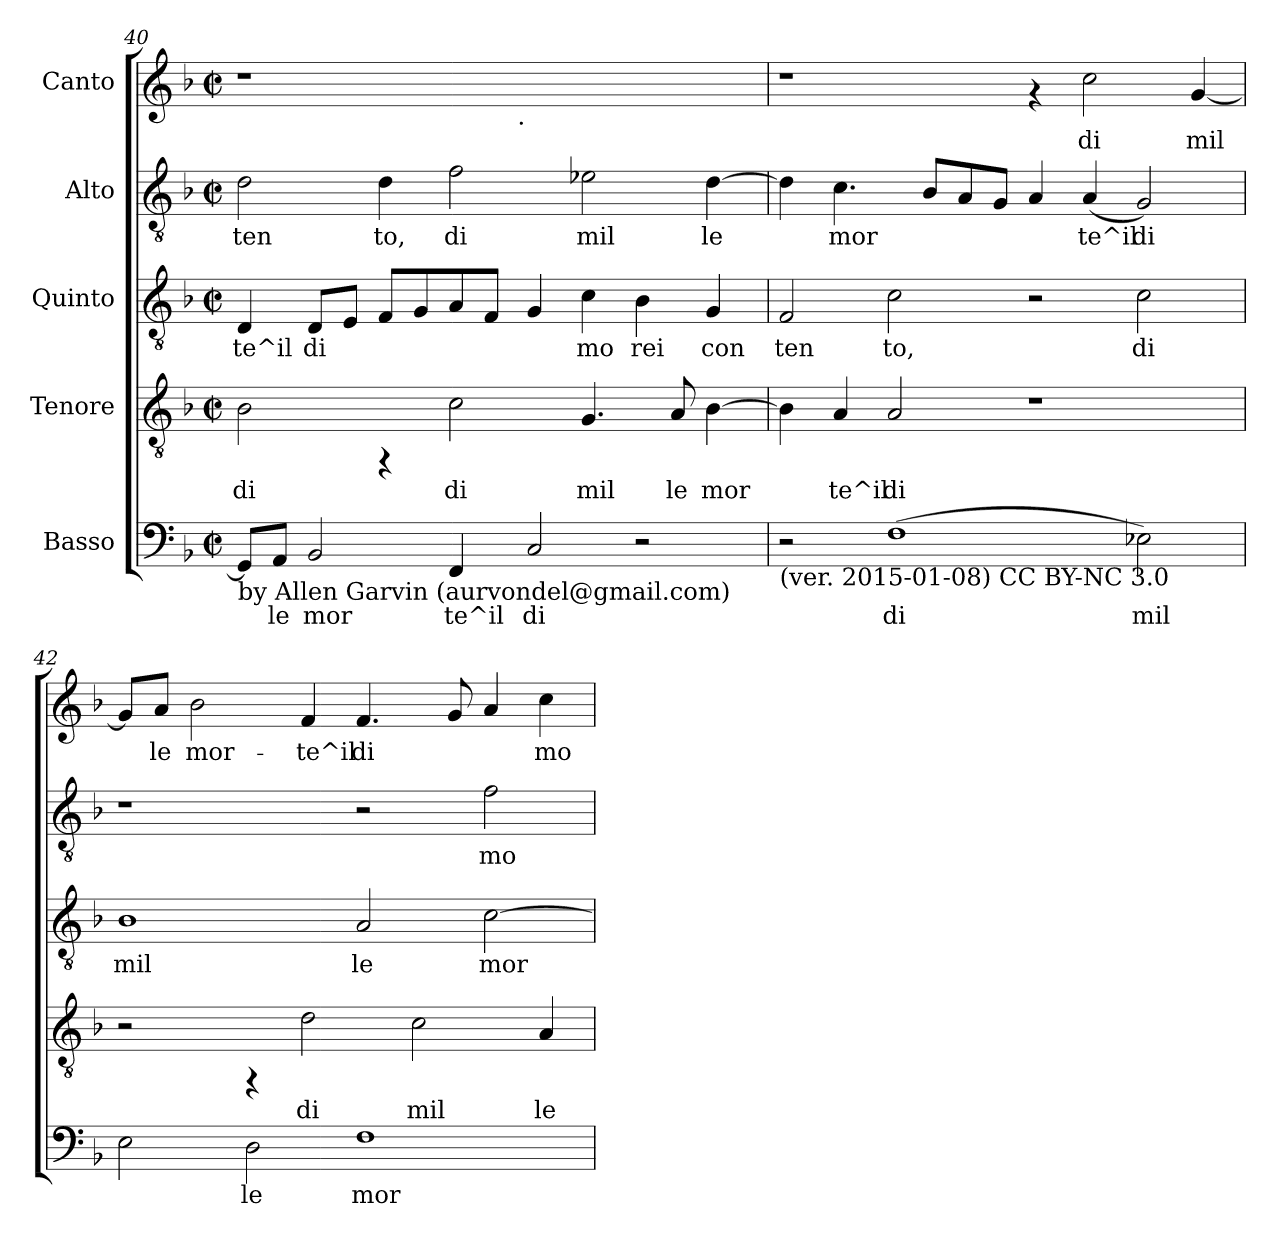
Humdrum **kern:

**kern	**text	**kern	**text	**kern	**text	**kern	**text	**kern	**text
*part5	*part5	*part4	*part4	*part3	*part3	*part2	*part2	*part1	*part1
*staff5	*staff5	*staff4	*staff4	*staff3	*staff3	*staff2	*staff2	*staff1	*staff1
*I"Basso	*	*I"Tenore	*	*I"Quinto	*	*I"Alto	*	*I"Canto	*
*clefF4	*	*clefGv2	*	*clefGv2	*	*clefGv2	*	*clefG2	*
*k[b-]	*	*k[b-]	*	*k[b-]	*	*k[b-]	*	*k[b-]	*
*F:	*	*F:	*	*F:	*	*F:	*	*F:	*
*M2/2	*	*M2/2	*	*M2/2	*	*M2/2	*	*M2/2	*
*met(c|)	*	*met(c|)	*	*met(c|)	*	*met(c|)	*	*met(c|)	*
=40	=40	=40	=40	=40	=40	=40	=40	=40	=40
!LO:TX:b:t=by Allen Garvin (aurvondel@gmail.com)	!	!	!	!	!	!	!	!	!
!	!LO:LY:b:cj	!	!LO:LY:b:cj	!	!LO:LY:b:cj	!	!LO:LY:b:cj	!	!
*	*	*	*	*	*	*	*	*^	*
8GG/L]	.	2B-\	di	4D/	te^il	2d\	ten	1r	2ryy	.
!	!LO:LY:b:cj	!	!	!	!	!	!	!	!	!
8AA/J	le	.	.	.	.	.	.	.	.	.
!	!LO:LY:b:cj	!	!	!	!LO:LY:b:cj	!	!	!	!	!
2BB-/	mor	.	.	8D/L	di	.	.	.	.	.
!	!	!	!	!	!LO:LY:b:cj	!	!	!	!	!
.	.	.	.	8E/J	.	.	.	.	.	.
!	!	!	!	!	!LO:LY:b:cj	!	!LO:LY:b:cj	!	!	!
.	.	4rFF	.	8F/L	.	4d\	to,	.	4ryy	.
!	!	!	!	!	!LO:LY:b:cj	!	!	!	!	!
.	.	.	.	8G/	.	.	.	.	.	.
!	!LO:LY:b:cj	!	!LO:LY:b:cj	!	!LO:LY:b:cj	!	!LO:LY:b:cj	!	!	!
4FF/	te^il	2c\	di	8A/	.	2f\	di	.	8...ryy	.
!	!	!	!	!	!LO:LY:b:cj	!	!	!	!	!
.	.	.	.	8F/J	.	.	.	.	.	.
!	!	!	!	!	!	!	!	!	!LO:TX:b:t=.	!
.	.	.	.	.	.	.	.	.	1ryy	.
!	!LO:LY:b:cj	!	!	!	!LO:LY:b:cj	!	!	!	!	!
2C/	di	.	.	4G/	.	.	.	1ryy	.	.
!	!	!	!LO:LY:b:cj	!	!LO:LY:b:cj	!	!LO:LY:b:cj	!	!	!
.	.	4.G/	mil	4c\	mo	2e-X\	mil	.	.	.
!	!	!	!	!	!LO:LY:b:cj	!	!	!	!	!
2r	.	.	.	4B-\	rei	.	.	.	.	.
!	!	!	!LO:LY:b:cj	!	!	!	!	!	!	!
.	.	8A/	le	.	.	.	.	.	.	.
!	!	!	!LO:LY:b:cj	!	!LO:LY:b:cj	!	!LO:LY:b:cj	!	!	!
.	.	[>4B-\	mor	4G/	con	[>4d\	le	.	.	.
.	.	.	.	.	.	.	.	.	64ryy	.
=41	=41	=41	=41	=41	=41	=41	=41	=41	=41	=41
!LO:TX:b:t=(ver. 2015-01-08) CC BY-NC 3.0	!	!	!	!	!	!	!	!	!	!
!	!	!	!LO:LY:b:cj	!	!LO:LY:b:cj	!	!LO:LY:b:cj	!	!	!
*	*	*	*	*	*	*	*	*v	*v	*
2r	.	4B-\]	.	2F/	ten	4d\]	.	1r	.
!	!	!	!LO:LY:b:cj	!	!	!	!LO:LY:b:cj	!	!
.	.	4A/	te^il	.	.	4.c\	mor	.	.
!	!LO:LY:b:cj	!	!LO:LY:b:cj	!	!LO:LY:b:cj	!	!	!	!
(<1F	di	2A/	di	2c\	to,	.	.	.	.
!	!	!	!	!	!	!	!LO:LY:b:cj	!	!
.	.	.	.	.	.	8B-/L	.	.	.
!	!	!	!	!	!	!	!LO:LY:b:cj	!	!
.	.	.	.	.	.	8A/	.	.	.
!	!	!	!	!	!	!	!LO:LY:b:cj	!	!
.	.	.	.	.	.	8G/J	.	.	.
!	!	!	!	!	!	!	!LO:LY:b:cj	!	!
.	.	1r	.	2r	.	4A/	.	4rf	.
!	!	!	!	!	!	!	!LO:LY:b:cj	!	!LO:LY:b:cj
.	.	.	.	.	.	(<4A/	te^il	2cc\	di
!	!LO:LY:b:cj	!	!	!	!LO:LY:b:cj	!	!LO:LY:b:cj	!	!
2E-X\)	mil	.	.	2c\	di	2G/)	di	.	.
!	!	!	!	!	!	!	!	!	!LO:LY:b:cj
.	.	.	.	.	.	.	.	[>4g/	mil
!!LO:PB:g=z
=42	=42	=42	=42	=42	=42	=42	=42	=42	=42
!	!LO:LY:b:cj	!	!	!	!LO:LY:b:cj	!	!	!	!LO:LY:b:cj
2E\	.	2r	.	1B-	mil	1r	.	8g/L]	.
!	!	!	!	!	!	!	!	!	!LO:LY:b:cj
.	.	.	.	.	.	.	.	8a/J	le
!	!	!	!	!	!	!	!	!	!LO:LY:b:cj
.	.	.	.	.	.	.	.	2b-\	mor-
!	!LO:LY:b:cj	!	!	!	!	!	!	!	!
2D\	le	4rFF	.	.	.	.	.	.	.
!	!	!	!LO:LY:b:cj	!	!	!	!	!	!LO:LY:b:cj
.	.	2d\	di	.	.	.	.	4f/	-te^il
!	!LO:LY:b:cj	!	!	!	!LO:LY:b:cj	!	!	!	!LO:LY:b:cj
1F	mor	.	.	2A/	le	2r	.	4.f/	di
!	!	!	!LO:LY:b:cj	!	!	!	!	!	!
.	.	2c\	mil	.	.	.	.	.	.
!	!	!	!	!	!	!	!	!	!LO:LY:b:cj
.	.	.	.	.	.	.	.	8g/	.
!	!	!	!	!	!LO:LY:b:cj	!	!LO:LY:b:cj	!	!LO:LY:b:cj
.	.	.	.	[>2c\	mor	2f\	mo-	4a/	.
!	!	!	!LO:LY:b:cj	!	!	!	!	!	!LO:LY:b:cj
.	.	4A/	le	.	.	.	.	4cc\	mo-
=	=	=	=	=	=	=	=	=	=
*-	*-	*-	*-	*-	*-	*-	*-	*-	*-
